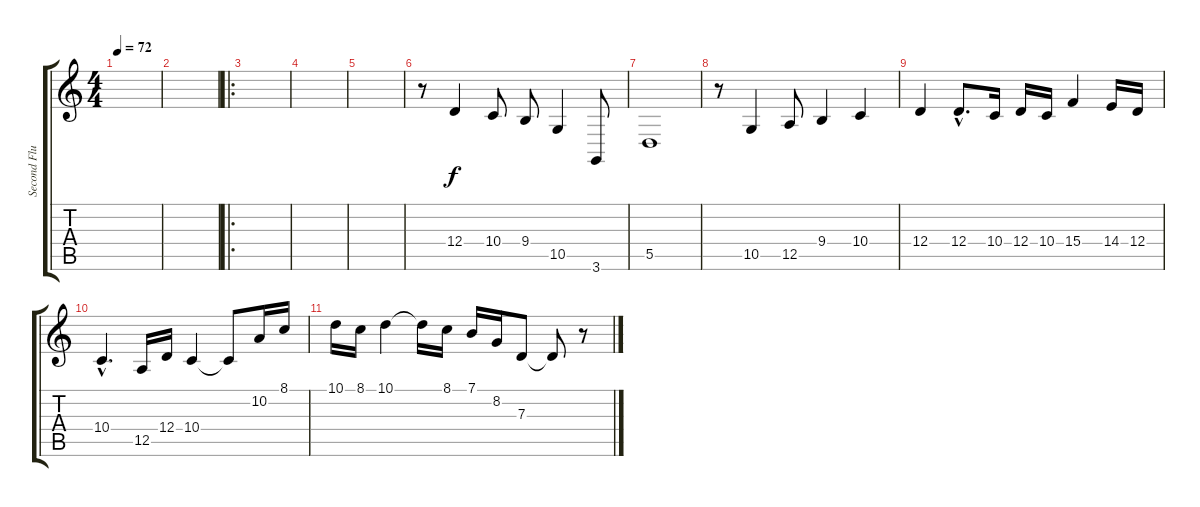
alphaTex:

\track ("Second Flute" "Second Flu") {instrument trumpet}
\staff {score tabs}
\tuning (E4 B3 G3 D3 A2 E2) {hide}
\ts (4 4)
\tempo 72
\clef g2
\ks c
|
|
\ro
|
|
|
r.8 12.4.4 10.4.8 9.4.8 10.5.4 3.6.8 |
5.5.1{volume 0} |
r.8{volume 13} 10.5.4 12.5.8 9.4.4 10.4.4 |
12.4.4 12.4{hac}.8{d} 10.4.16 12.4.16 10.4.16 15.4.4 14.4.16 12.4.16 |
10.4{hac}.4{d} 12.5.16 12.4.16 10.4.4 10.4{t}.8 10.2.16 8.1.16 |
10.1.16 8.1.16 10.1.4 10.1{t}.16 8.1.16 7.1.16 8.2.16 7.3.8 7.3{t}.8 r.8
